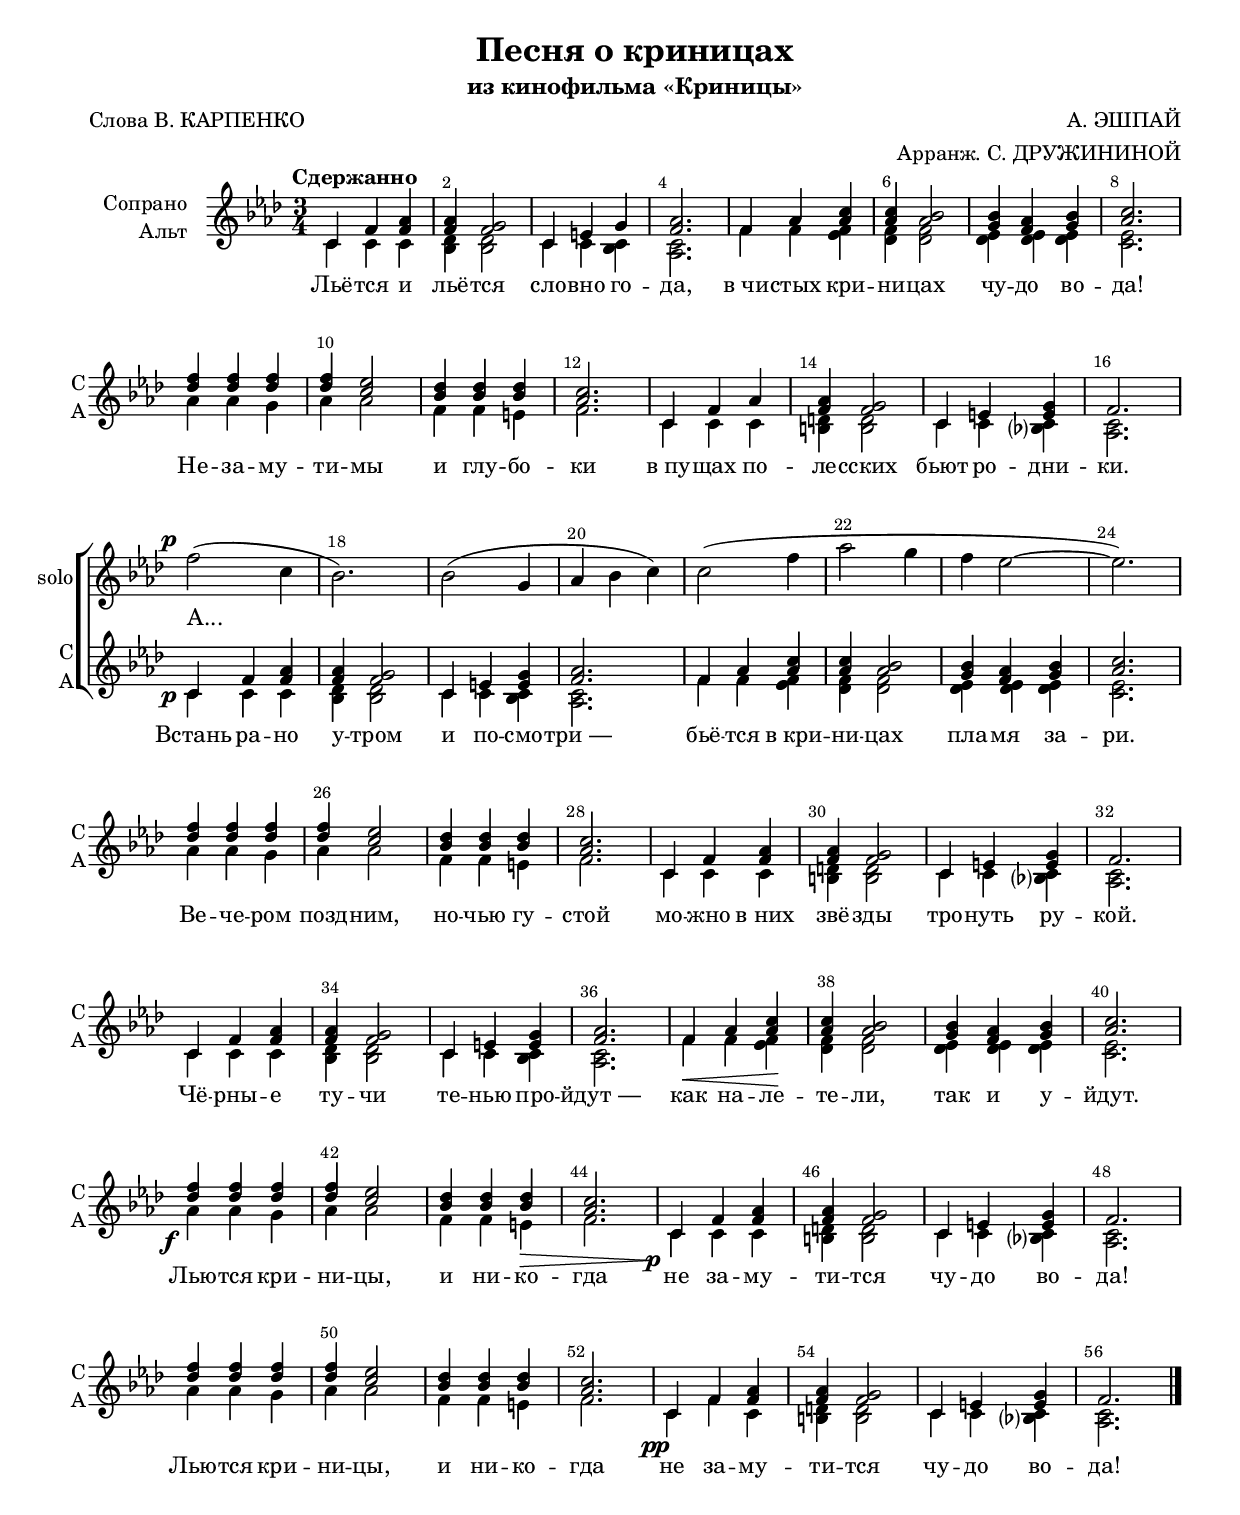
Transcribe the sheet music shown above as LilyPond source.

\version "2.24.0"

% закомментируйте строку ниже, чтобы получался pdf с навигацией
%#(ly:set-option 'point-and-click #f)
#(ly:set-option 'midi-extension "mid")
#(ly:set-option 'embed-source-code #t) % внедряем исходник как аттач к pdf
#(set-default-paper-size "a4")
#(set-global-staff-size 18)

\header {
  title = "Песня о криницах"
  subtitle = "из кинофильма «Криницы»"
  composer = "А. ЭШПАЙ"
  arranger = "Арранж. С. ДРУЖИНИНОЙ"
  poet = "Слова В. КАРПЕНКО"
  % Удалить строку версии LilyPond 
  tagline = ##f
}


abr = { \break }
%abr = \tag #'BR { \break }
abr = {}

pbr = { \pageBreak }
%pbr = {}

% alternative breathe
breathess = { \once \override BreathingSign.text = \markup { \musicglyph #"scripts.tickmark" } \breathe }
breathes = { \tag #'V1 \tag #'V3  { \once \override BreathingSign.text = \markup { \musicglyph #"scripts.upbow" } } \tag #'V2 \tag #'V4 { \once \override BreathingSign.text = \markup { \line { \translate #'(0 . -7) \musicglyph #"scripts.upbow"  } } } \breathe }

melon = { \set melismaBusyProperties = #'() }

meloff = { \unset melismaBusyProperties }
solo = ^\markup\italic"Соло"
tutti =  ^\markup\italic"tutti"

co = \cadenzaOn
cof = \cadenzaOff
cb = { \cadenzaOff \bar "||" }
cbr = { \bar "" }
cbar = { \cadenzaOff \bar "|" \cadenzaOn }
stemOff = { \hide Staff.Stem }
nat = { \once \hide Accidental }
%stemOn = { \unHideNotes Staff.Stem }



% alternative partial - for repeats
partiall = { \set Timing.measurePosition = #(ly:make-moment -1/4) }

% compress multi-measure rests
multirests = { \override MultiMeasureRest.expand-limit = #1 \set Score.skipBars = ##t }

% mark with numbers in squares
squaremarks = {  \set Score.rehearsalMarkFormatter = #format-mark-box-numbers }

% move dynamics a bit left (to be not up/under the note, but before)
placeDynamicsLeft = { \override DynamicText.X-offset = #-2.5 }

% make music onevoice in V1 and V3, and hide it in V2, V4
all = #(define-music-function (rest) (ly:music?)
        #{
          \tag #'(V1 V3) { \once \override Rest.voiced-position=0 $rest }
          \tag #'(V2 V4) { \once \hide $rest }
         #})

%make visible number of every 2-nd bar
secondbar = {
  \override Score.BarNumber.break-visibility = #end-of-line-invisible
  \override Score.BarNumber.X-offset = #1
  \override Score.BarNumber.self-alignment-X = #LEFT
  \set Score.barNumberVisibility = #(every-nth-bar-number-visible 2)
}

global = {
  \secondbar
  \multirests
  \placeDynamicsLeft
  
  \key as \major
  \time 3/4
  \numericTimeSignature
  \autoBeamOff
}

krinicy_vocaliz = \relative c'' {
  \global
  \dynamicUp
  
  s2.*16
  f2\p( c4 bes2.)
  bes2( g4 |
  as bes c) |
  c2( f4 as2 g4|
  
  f4 es2~ |
  2.) |
}

krinicy_solo = \relative c'' {
  f4 4 4 |
  4 es2 |
  des4 4 4 |
  c2. |
  
  c,4 f as |
  as g2 |
  c,4 e g |
  f2. |
  c4^"Энергично" f as |
  as g2 |
  
  c,4 e g |
  as2. |
  f4\< as c\! |
  c bes2 |
  bes4 as bes |
  c2. |
  
  f4\f f f 
  f es2 |
  des4 4 4\> |
  c2. |
  c,4\p f as |
  as g2 |
  
  c,4 e g |
  f2. |
  f'4 f f |
  f es2 |
  des4 4 4 |
  
  c2. |
  c,4\pp f as |
  as g2 |
  c,4 e g |
  f2.
  
  \fine

}



krinicy_soprano = \relative c' {
  \global
  \dynamicDown
  \tempo "Сдержанно"
  c4 f <f as> |
  q <f g>2 |
  
  c4 e g |
  <f as>2. |
  f4 as <as c> | \abr
  
  q4 <as bes>2 |
  <g bes>4 <f as> <g bes> |
  <as c>2. |
  <des f>4 4 4 |
  4 <c es>2 |
  <bes des>4 4 4 | \abr
  
  <as c>2. |
  c,4 f as |
  <f as> <f g>2
  c4 e <e g>
  f2. | \break
  
  c4\p f <f as> |
  q <f g>2 |
  
  c4 e <e g> |
  <f as>2. |
  f4 as <as c> |
  q4 <as bes>2 | \abr
  
  <g bes>4 <f as> <g bes> |
  <as c>2. | \break
  <des f>4 4 4 |
  4 <c es>2 |
  <bes des>4 4 4 |
  <as c>2. | \abr
  
  c,4 f <f as> |
  <f as> <f g>2
  c4 e <e g>
  f2. \break
  c4 f <f as> |
  q4 <f g>2 | \abr
  
  c4 e <e g> |
  <f as>2. |
  f4\< as <as c>\! |
  q4 <as bes>2 |
  <g bes>4 <f as> <g bes> |
  <as c>2. | \abr \break
  
  <des f>4\f 4 4 |
  4 <c es>2 |
  <bes des>4 4 4\> |
  <as c>2. |
  c,4\p f <f as> |
  q4 <f g>2 | \abr
  
  c4 e <e g> |
  f2. |
  <des' f>4 4 4 |
  4 <c es>2 |
  <bes des>4 4 4 | \abr
  
  <as c>2. |
  c,4\pp f <f as> |
  q4 <f g>2 |
  c4 e <e g> |
  f2. \fine
  
}



krinicy_alt = \relative c' {
  \global
  \dynamicUp
  c4 c c |
  <bes des>4 2 |
  c4 c <c bes> |
  <c as>2. |
  f4 f <f es> |
  
  <f des>4 2 |
  <es des>4 4 4 |
  <es c>2. |
  as4 4 g4 |
  as as2 |
  f4 4 e4 |
  
  f2. |
  c4 c c |
  <b d>4 2 |
  c4 c <c bes?> |
  <c as>2.
  
  c4 c c |
  <des bes> q2 |
  c4 c <c bes> |
  <c as>2. |
  f4 f <f es> |
  <f des> q2 |
  
  <es des>4 4 4 |
  <es c>2. |
  as4 as g |
  as as2 |
  f4 f e |
  f2. |
  
  c4 c c |
  <d b>4 2 |
  c4 c <c bes?> |
  <c as>2. |
  c4 c c 
   <bes des>4 2 |
   
   
  c4 c <c bes> |
  <c as>2. |
  f4 f <f es> |
  <f des>4 2 |
  <es des>4 4 4 |
  <es c>2. |
  
  as4 4 g4 |
  as as2 |
  f4 4 e4 |
  f2. |
  c4 c c |
  <b d>4 2 |
  
  c4 c <c bes?> |
  <c as>2.
   as'4 4 g4 |
   as4 2 |
   f4 4 e4 |
   
   f2. |
   c4 f c |
   <b d>4 2 |
  
  c4 c <c bes?> |
  <c as>2.
 
  
  
}



krinicy_lyric_vocaliz = \lyricmode {
  А...
  _ _
  
}

krinicy_lyric_solo = \lyricmode {

  Ве -- че -- ром позд -- ним, но -- чью гу -- стой
  мо -- жно в_них звё -- зды тро -- нуть ру -- кой. Чё -- рны -- е ту -- чи
  
  те -- нью про -- йдут_— как на -- ле -- те -- ли, так и у -- йдут.
  Лью -- тся кри -- ни -- цы, и ни -- ко -- гда не за -- му -- ти -- тся
  чу -- до во -- да! Лью -- тся кри -- ни -- цы, и ни -- ко -- 
  гда не за -- му -- ти -- тся чу -- до во -- да!
}

krinicy_lyric_soprano = \lyricmode {
    Льё -- тся и льё -- тся сло -- вно го -- да, в_чи -- стых кри --
    ни -- цах чу -- до во -- да! Не -- за -- му -- ти -- мы и глу -- бо --
    ки в_пу -- щах по -- ле -- сских бьют ро -- дни -- ки.
    
    Встань ра -- но у -- тром и по -- смо -- три_— бьё -- тся в_кри -- ни -- цах
    пла -- мя за -- ри.
}


  \paper {
    top-margin = 15
    left-margin = 15
    right-margin = 10
    bottom-margin = 35
    indent = 20
    ragged-last-bottom = ##f
    %  system-separator-markup = \slashSeparator
    
  }

\bookpart {

  \score {
    %  \transpose c bes {
    %  \removeWithTag #'BR
    \new ChoirStaff <<
      
       \new Staff = "solo" \with {
        instrumentName = "Solo"
        shortInstrumentName = "solo"
        midiInstrument = "voice oohs"
        %        \RemoveEmptyStaves
      } <<
        \new Voice = "soprano_solo" { \oneVoice \krinicy_vocaliz  }
      >> 
      \new Lyrics \lyricsto "soprano_solo" { \krinicy_lyric_vocaliz  }
      
      \new Lyrics = "sopranos"
      \new Staff = "upstaff" \with {
        instrumentName = \markup { \right-column { "Сопрано" "Альт"  } }
        shortInstrumentName = \markup { \right-column { "С" "А"  } }
        midiInstrument = "voice oohs"
        %        \RemoveEmptyStaves
      } <<
        \new Voice = "soprano_i" { \voiceOne  \keepWithTag #'V1 \krinicy_soprano }
        \new Voice  = "soprano_ii" { \voiceTwo  \keepWithTag #'V2 \krinicy_alt }
      >> 
      
      \new Lyrics  \lyricsto "soprano_i" { \krinicy_lyric_soprano \krinicy_lyric_solo }
      %\new Lyrics \lyricsto "soprano" { \lyricssop }
      %\new Lyrics \lyricsto "alto" { \talisman_lyric_alt }
      % alternative lyrics above up staff
      

 %     \new Lyrics  \lyricsto "tenor" \lyricstenor
     % \new Lyrics \lyricsto "bass" \talisman_lyric_bass
    >>
    %  }  % transposeµ
    \layout {
      %    #(layout-set-staff-size 20)
      \context {
        \Score
      }
      \context {
        \Staff
        %        \RemoveEmptyStaves
                \RemoveAllEmptyStaves
        \consists Merge_rests_engraver
      }
      %Metronome_mark_engraver
    }
    \midi {
    }
  }
}

   